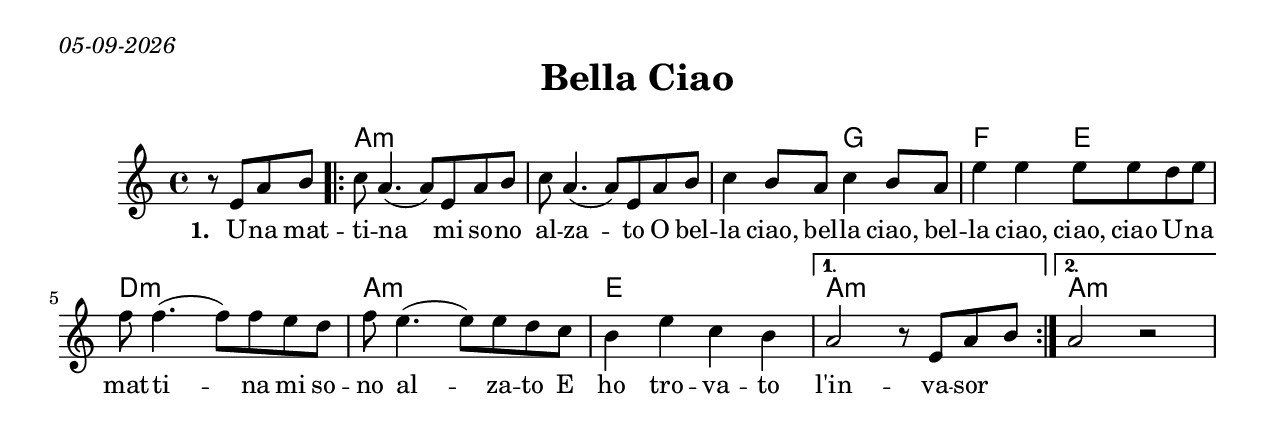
\version "2.24.0"
\include "english.ly"
%\pointAndClickOff
\paper{
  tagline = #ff
  print-all-headers = ##t
  #(set-paper-size "letter")
}
date = #(strftime "%d-%m-%Y" (localtime (current-time)))

\markup{ \italic{ \date }  }

%\markup{ Got something to say? }

global = {
  \clef treble
  \key a \minor
  \time 4/4
  \set Score.rehearsalMarkFormatter = #format-mark-box-alphabet
}

%#################################### Melody ########################
melody = \relative c' {
  \global
  \partial 2   r8 e a b   %lead in notes

  \repeat volta 2{
    %\mark \default
  c8 a4.(a8) e a b
  c8 a4.(a8) e a b
  c4 b8 a c4 b8 a
  e'4 e e8 e d e

  f8 f4.(f8) f e d
  f8 e4. (e8) e d c
  b4 e c b

  }
  \alternative {
    {a2 r8 e a b }
    { a2 r}
  }


}
%################################# Lyrics #####################
\addlyrics{ \set stanza = #"1. "
  U -- na mat -- ti -- na mi so -- no al -- za -- to
  O bel -- la ciao, bel -- la ciao, bel -- la ciao, ciao, ciao
  U -- na mat -- ti -- na mi so -- no al -- za -- to
  E ho tro -- va -- to l'in -- va -- sor
}
%################################# Chords #######################
harmonies = \chordmode {
  s2
  a2*5:m
  g2
  f2 e2
  d1:m
  a1:m
  e1
  a1:m
  a1:m
}

\score {
  % transpose score below
  %\transpose c d
  <<
    \new ChordNames {
      \set chordChanges = ##f
      \harmonies
    }
    \new Staff   \melody
  >>
  \header{
    title= "Bella Ciao"
    subtitle=""
    composer= ""

    instrument =""
    arranger= ""
  }
  \midi{\tempo 4 = 120}
  \layout{indent = 1.0\cm}
}
%{
% more verses:
\markup{}
\markup {
  \font-size #2
  \fill-line {
    \hspace #0.1 % distance from left margin
    \column {
      \line { "1."
\column {
 ""
}
      }
      \hspace #0.2 % vertical distance between verses
      \line { "2."
\column {
""
}
      }
    }
    \hspace #0.1  % horiz. distance between columns
    \column {
      \line { "3."
\column {
 ""
}
      }
      \hspace #0.2 % distance between verses
      \line { "4."
\column {
""
}
      }
    }
    \hspace #0.1 % distance to right margin
  }
}

%}